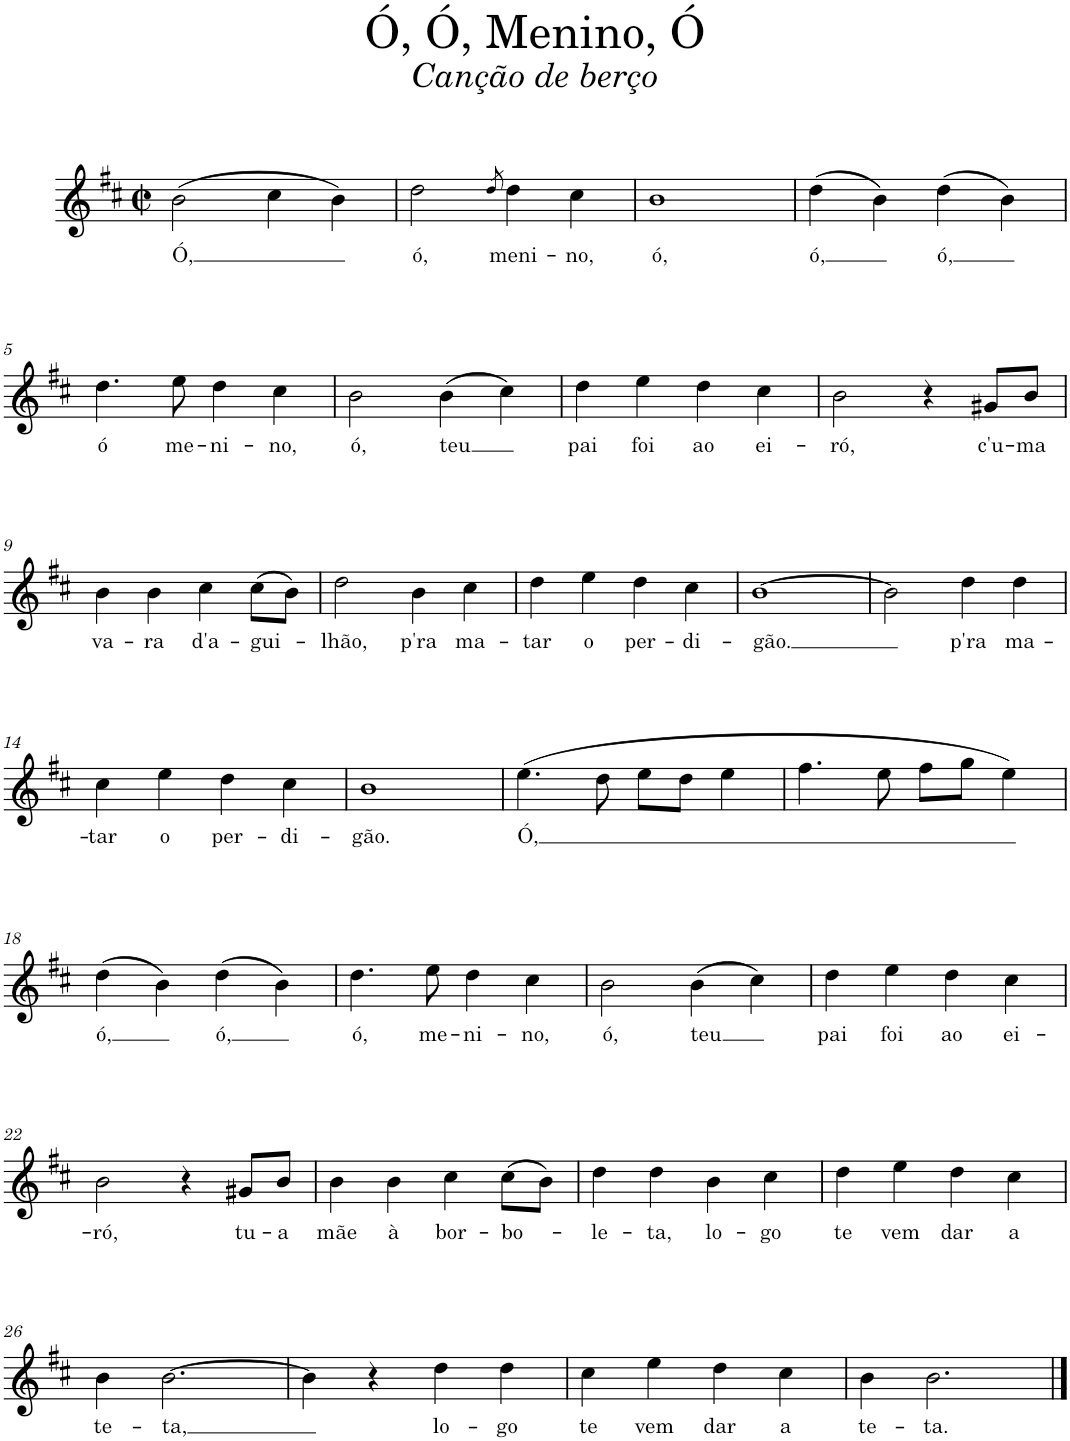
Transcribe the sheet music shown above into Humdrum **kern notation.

**kern	**text
*part1	*part1
*staff1	*staff1
*I"Voice, Voice	*
*I'Vo.	*
*clefG2	*
*k[f#c#]	*
*M2/2	*
*met(c|)	*
=1	=1
!	!LO:LY:b
(2b\	Ó,
4cc#\	.
4b\)	.
=2	=2
!	!LO:LY:b
2dd\	ó,
8qdd/	.
!	!LO:LY:b
4dd\	meni-
!	!LO:LY:b
4cc#\	-no,
=3	=3
!	!LO:LY:b
1b	ó,
=4	=4
!	!LO:LY:b
(4dd\	ó,
4b\)	.
!	!LO:LY:b
(4dd\	ó,
4b\)	.
!!LO:LB:g=z
=5	=5
!	!LO:LY:b
4.dd\	ó
!	!LO:LY:b
8ee\	me-
!	!LO:LY:b
4dd\	-ni-
!	!LO:LY:b
4cc#\	-no,
=6	=6
!	!LO:LY:b
2b\	ó,
!	!LO:LY:b
(4b\	teu
4cc#\)	.
=7	=7
!	!LO:LY:b
4dd\	pai
!	!LO:LY:b
4ee\	foi
!	!LO:LY:b
4dd\	ao
!	!LO:LY:b
4cc#\	ei-
=8	=8
!	!LO:LY:b
2b\	-ró,
4r	.
!	!LO:LY:b
8g#X/L	c'u-
!	!LO:LY:b
8b/J	-ma
!!LO:LB:g=z
=9	=9
!	!LO:LY:b
4b\	va-
!	!LO:LY:b
4b\	-ra
!	!LO:LY:b
4cc#\	d'a-
!	!LO:LY:b
(8cc#\L	-gui-
8b\J)	.
=10	=10
!	!LO:LY:b
2dd\	-lhão,
!	!LO:LY:b
4b\	p'ra
!	!LO:LY:b
4cc#\	ma-
=11	=11
!	!LO:LY:b
4dd\	-tar
!	!LO:LY:b
4ee\	o
!	!LO:LY:b
4dd\	per-
!	!LO:LY:b
4cc#\	-di-
=12	=12
!	!LO:LY:b
[1b	-gão.
=13	=13
2b\]	.
!	!LO:LY:b
4dd\	p'ra
!	!LO:LY:b
4dd\	ma-
!!LO:LB:g=z
=14	=14
!	!LO:LY:b
4cc#\	-tar
!	!LO:LY:b
4ee\	o
!	!LO:LY:b
4dd\	per-
!	!LO:LY:b
4cc#\	-di-
=15	=15
!	!LO:LY:b
1b	-gão.
=16	=16
!	!LO:LY:b
(4.ee\	Ó,
8dd\	.
8ee\L	.
8dd\J	.
4ee\	.
=17	=17
4.ff#\	.
8ee\	.
8ff#\L	.
8gg\J	.
4ee\)	.
!!LO:LB:g=z
=18	=18
!	!LO:LY:b
(4dd\	ó,
4b\)	.
!	!LO:LY:b
(4dd\	ó,
4b\)	.
=19	=19
!	!LO:LY:b
4.dd\	ó,
!	!LO:LY:b
8ee\	me-
!	!LO:LY:b
4dd\	-ni-
!	!LO:LY:b
4cc#\	-no,
=20	=20
!	!LO:LY:b
2b\	ó,
!	!LO:LY:b
(4b\	teu
4cc#\)	.
=21	=21
!	!LO:LY:b
4dd\	pai
!	!LO:LY:b
4ee\	foi
!	!LO:LY:b
4dd\	ao
!	!LO:LY:b
4cc#\	ei-
!!LO:LB:g=z
=22	=22
!	!LO:LY:b
2b\	-ró,
4r	.
!	!LO:LY:b
8g#X/L	tu-
!	!LO:LY:b
8b/J	-a
=23	=23
!	!LO:LY:b
4b\	mãe
!	!LO:LY:b
4b\	à
!	!LO:LY:b
4cc#\	bor-
!	!LO:LY:b
(8cc#\L	-bo-
8b\J)	.
=24	=24
!	!LO:LY:b
4dd\	-le-
!	!LO:LY:b
4dd\	-ta,
!	!LO:LY:b
4b\	lo-
!	!LO:LY:b
4cc#\	-go
=25	=25
!	!LO:LY:b
4dd\	te
!	!LO:LY:b
4ee\	vem
!	!LO:LY:b
4dd\	dar
!	!LO:LY:b
4cc#\	a
!!LO:LB:g=z
=26	=26
!	!LO:LY:b
4b\	te-
!	!LO:LY:b
[2.b\	-ta,
=27	=27
4b\]	.
4r	.
!	!LO:LY:b
4dd\	lo-
!	!LO:LY:b
4dd\	-go
=28	=28
!	!LO:LY:b
4cc#\	te
!	!LO:LY:b
4ee\	vem
!	!LO:LY:b
4dd\	dar
!	!LO:LY:b
4cc#\	a
=29	=29
!	!LO:LY:b
4b\	te-
!	!LO:LY:b
2.b\	-ta.
==	==
*-	*-
